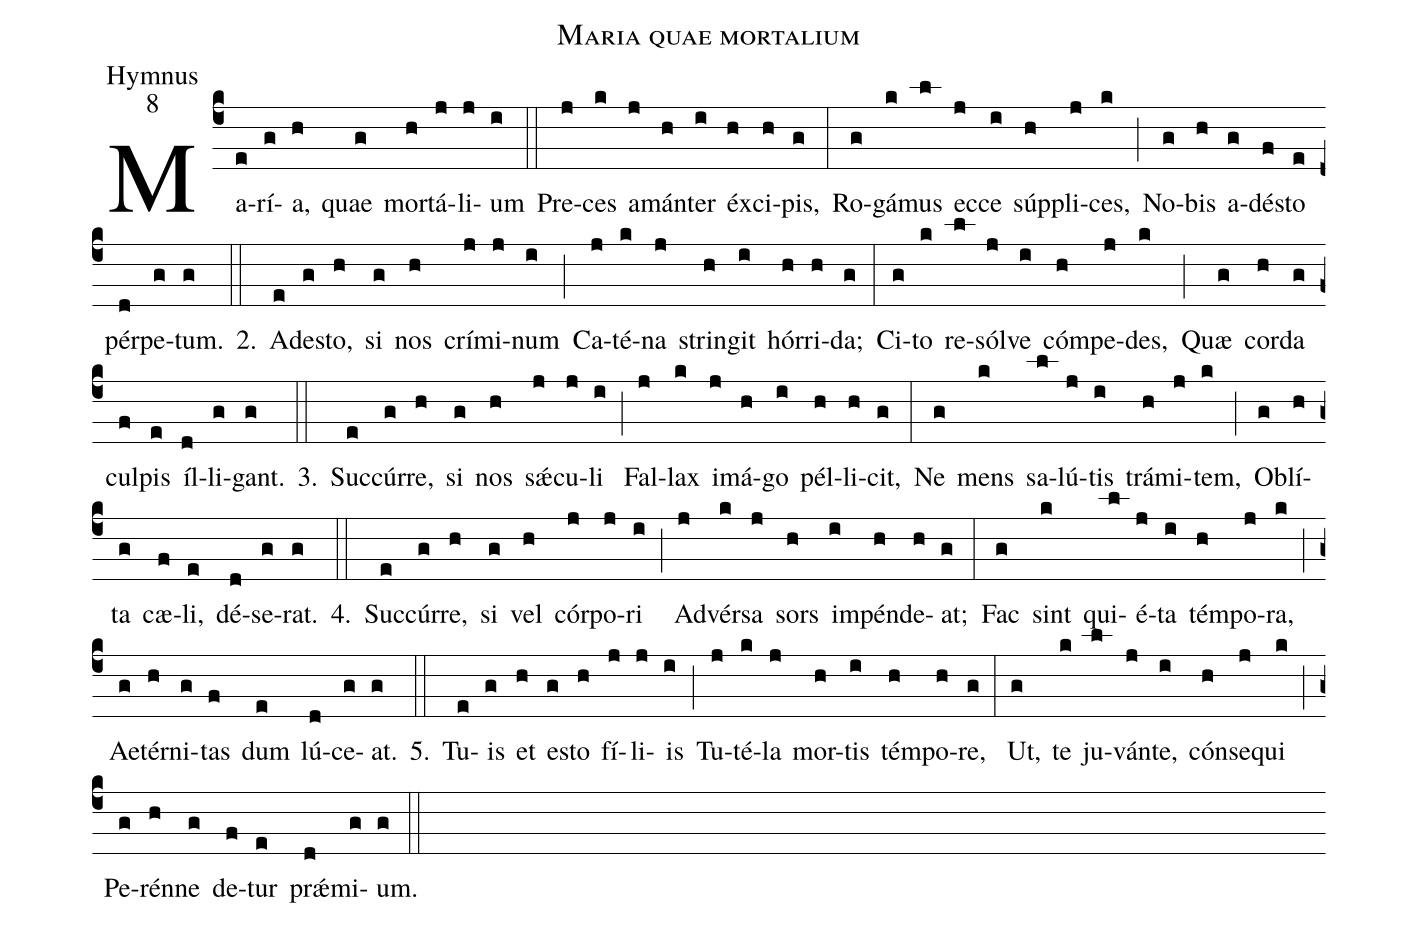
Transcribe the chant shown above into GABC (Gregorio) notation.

name:Maria quae mortalium;
office-part:Hymnus;
mode:8;
%%
(c4) Ma(e)rí(g)a,(h) quae(g) mor(h)tá(j)li(j)um(i) (::)
Pre(j)ces(k) a(j)mán(h)ter(i) éx(h)ci(h)pis,(g) (:)
Ro(g)gá(k)mus(l) ec(j)ce(i) súp(h)pli(j)ces,(k) (;) No(g)bis(h) a(g)dé(f)sto(e) pér(d)pe(g)tum.(g) 2.(::) A(e)de(g)sto,(h) si(g) nos(h) crí(j)mi(j)num(i) (;) Ca(j)té(k)na(j) strin(h)git(i) hór(h)ri(h)da;(g) (:)
Ci(g)to(k) re(l)sól(j)ve(i) cóm(h)pe(j)des,(k) (;) Quæ(g) cor(h)da(g) cul(f)pis(e) íl(d)li(g)gant.(g) 3.(::) Suc(e)cúr(g)re,(h) si(g) nos(h) s<sp>'ae</sp>(j)cu(j)li(i) (;) Fal(j)lax(k) i(j)má(h)go(i) pél(h)li(h)cit,(g) (:)
Ne(g) mens(k) sa(l)lú(j)tis(i) trá(h)mi(j)tem,(k) (;) O(g)blí(h)ta(g) cæ(f)li,(e) dé(d)se(g)rat.(g) 4.(::) Suc(e)cúr(g)re,(h) si(g) vel(h) cór(j)po(j)ri(i) (;) Ad(j)vér(k)sa(j) sors(h) im(i)pén(h)de(h)at;(g) (:)
Fac(g) sint(k) qui(l)é(j)ta(i) tém(h)po(j)ra,(k) (;) Ae(g)tér(h)ni(g)tas(f) dum(e) lú(d)ce(g)at.(g) 5.(::) Tu(e)is(g) et(h) e(g)sto(h) fí(j)li(j)is(i) (;) Tu(j)té(k)la(j) mor(h)tis(i) tém(h)po(h)re,(g) (:)
Ut,(g) te(k) ju(l)ván(j)te,(i) cón(h)se(j)qui(k) (;) Pe(g)rén(h)ne(g) de(f)tur(e) pr<sp>'ae</sp>(d)mi(g)um.(g) (::)
